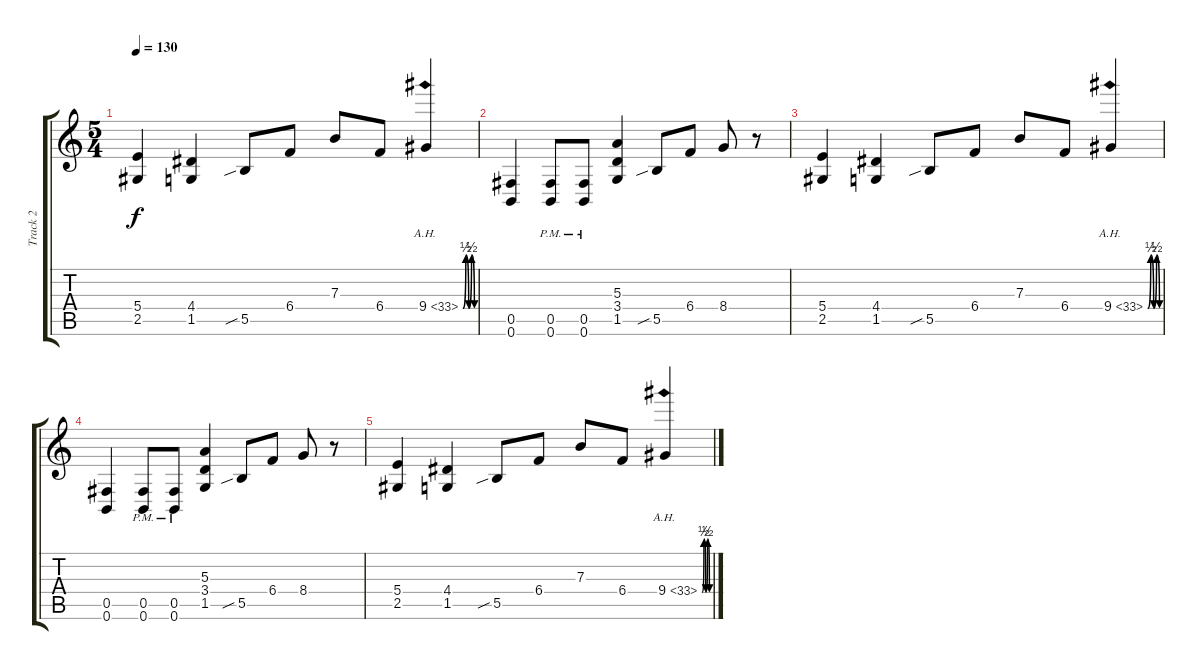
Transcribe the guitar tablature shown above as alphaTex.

\track ("Track 2" "Track 2") {instrument distortionguitar}
\staff {score tabs}
\tuning (Db4 Ab3 E3 B2 Gb2 B1) {hide}
\ts (5 4)
\tempo 130
\clef g2
\ks c
(5.4 2.5).4{dy f} (4.4 1.5).4 5.5{sib}.8 6.4.8 7.3.8 6.4.8 9.4{be (custom 0 0 15 2 30 0 45 2 60 0) ah 24}.4 |
(0.5 0.6).4 (0.5{pm} 0.6{pm}).8 (0.5{pm} 0.6{pm}).8 (5.3 3.4 1.5).4 5.5{sib}.8 6.4.8 8.4.8 r.8 |
(5.4 2.5).4 (4.4 1.5).4 5.5{sib}.8 6.4.8 7.3.8 6.4.8 9.4{be (custom 0 0 15 2 30 0 45 2 60 0) ah 24}.4 |
(0.5 0.6).4 (0.5{pm} 0.6{pm}).8 (0.5{pm} 0.6{pm}).8 (5.3 3.4 1.5).4 5.5{sib}.8 6.4.8 8.4.8 r.8 |
(5.4 2.5).4 (4.4 1.5).4 5.5{sib}.8 6.4.8 7.3.8 6.4.8 9.4{be (custom 0 0 15 2 30 0 45 2 60 0) ah 24}.4
